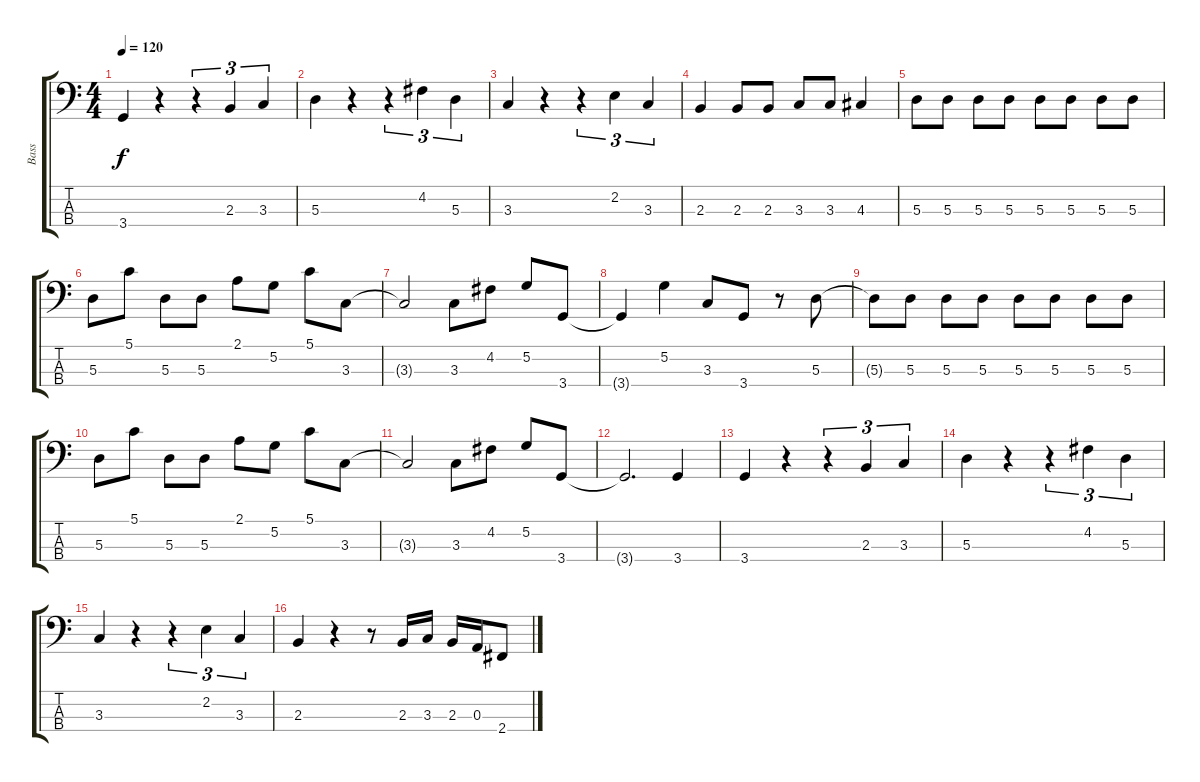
\track ("Bass" "Bass") {instrument electricbassfinger}
\staff {score tabs}
\tuning (G2 D2 A1 E1) {hide}
\ts (4 4)
\tempo 120
\clef f4
\ks c
3.4.4{dy f} r.4 r.4{tu (3 2)} 2.3.4{tu (3 2)} 3.3.4{tu (3 2)} |
5.3.4 r.4 r.4{tu (3 2)} 4.2.4{tu (3 2)} 5.3.4{tu (3 2)} |
3.3.4 r.4 r.4{tu (3 2)} 2.2.4{tu (3 2)} 3.3.4{tu (3 2)} |
2.3.4 2.3.8 2.3.8 3.3.8 3.3.8 4.3.4 |
5.3.8 5.3.8 5.3.8 5.3.8 5.3.8 5.3.8 5.3.8 5.3.8 |
5.3.8 5.1.8 5.3.8 5.3.8 2.1.8 5.2.8 5.1.8 3.3.8 |
3.3{t}.2 3.3.8 4.2.8 5.2.8 3.4.8 |
3.4{t}.4 5.2.4 3.3.8 3.4.8 r.8 5.3.8 |
5.3{t}.8 5.3.8 5.3.8 5.3.8 5.3.8 5.3.8 5.3.8 5.3.8 |
5.3.8 5.1.8 5.3.8 5.3.8 2.1.8 5.2.8 5.1.8 3.3.8 |
3.3{t}.2 3.3.8 4.2.8 5.2.8 3.4.8 |
3.4{t}.2{d} 3.4.4 |
3.4.4 r.4 r.4{tu (3 2)} 2.3.4{tu (3 2)} 3.3.4{tu (3 2)} |
5.3.4 r.4 r.4{tu (3 2)} 4.2.4{tu (3 2)} 5.3.4{tu (3 2)} |
3.3.4 r.4 r.4{tu (3 2)} 2.2.4{tu (3 2)} 3.3.4{tu (3 2)} |
2.3.4 r.4 r.8 2.3.16 3.3.16 2.3.16 0.3.16 2.4.8
